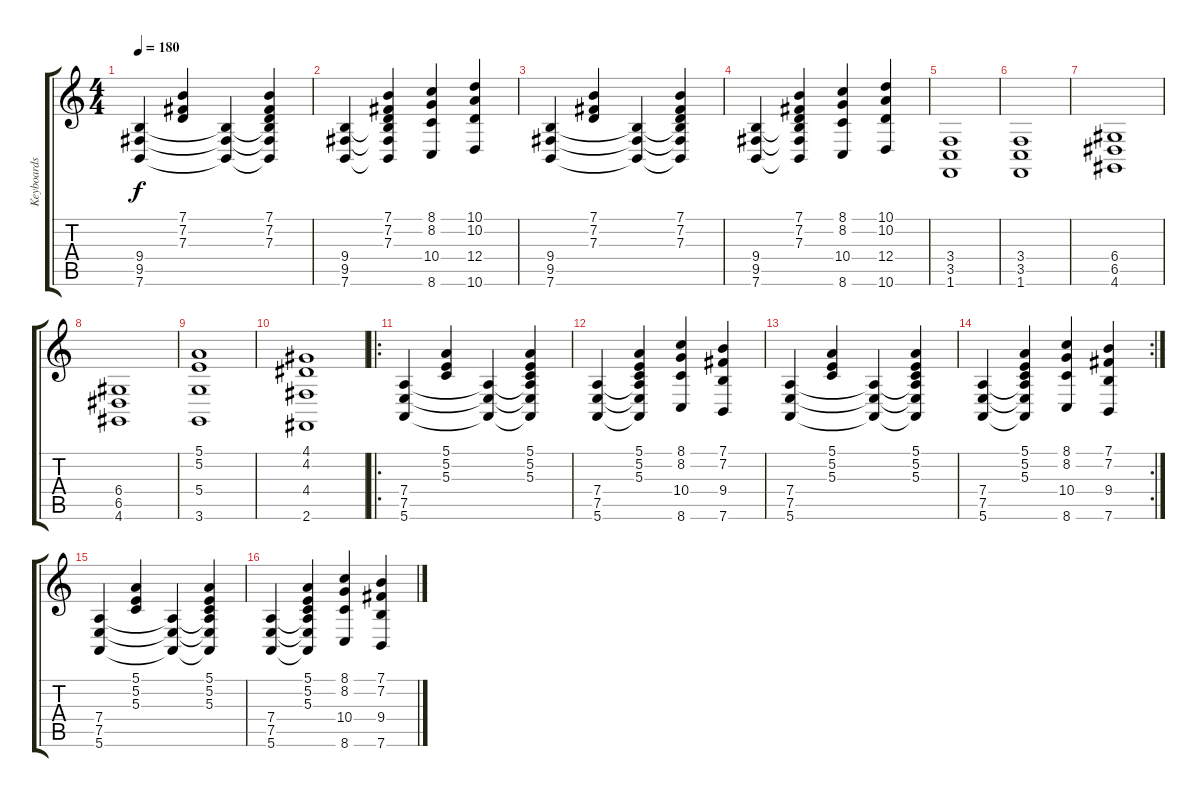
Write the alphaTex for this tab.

\track ("Keyboards" "Keyboards") {instrument drawbarorgan}
\staff {score tabs}
\tuning (E4 B3 G3 D3 A2 E2) {hide}
\ts (4 4)
\tempo 180
\clef g2
\ks c
(9.4 9.5 7.6).4{dy f} (7.1 7.2 7.3).4 (9.4{t} 9.5{t} 7.6{t}).4 (7.1 7.2 7.3 9.4{t} 9.5{t} 7.6{t}).4 |
(9.4 9.5 7.6).4 (7.1 7.2 7.3 9.4{t} 9.5{t} 7.6{t}).4 (8.1 8.2 10.4 8.6).4 (10.1 10.2 12.4 10.6).4 |
(9.4 9.5 7.6).4 (7.1 7.2 7.3).4 (9.4{t} 9.5{t} 7.6{t}).4 (7.1 7.2 7.3 9.4{t} 9.5{t} 7.6{t}).4 |
(9.4 9.5 7.6).4 (7.1 7.2 7.3 9.4{t} 9.5{t} 7.6{t}).4 (8.1 8.2 10.4 8.6).4 (10.1 10.2 12.4 10.6).4 |
(3.4 3.5 1.6).1 |
(3.4 3.5 1.6).1 |
(6.4 6.5 4.6).1 |
(6.4 6.5 4.6).1 |
(5.1 5.2 5.4 3.6).1 |
(4.1 4.2 4.4 2.6).1 |
\ro
(7.4 7.5 5.6).4 (5.1 5.2 5.3).4 (7.4{t} 7.5{t} 5.6{t}).4 (5.1 5.2 5.3 7.4{t} 7.5{t} 5.6{t}).4 |
(7.4 7.5 5.6).4 (5.1 5.2 5.3 7.4{t} 7.5{t} 5.6{t}).4 (8.1 8.2 10.4 8.6).4 (7.1 7.2 9.4 7.6).4 |
(7.4 7.5 5.6).4 (5.1 5.2 5.3).4 (7.4{t} 7.5{t} 5.6{t}).4 (5.1 5.2 5.3 7.4{t} 7.5{t} 5.6{t}).4 |
\rc 2
(7.4 7.5 5.6).4 (5.1 5.2 5.3 7.4{t} 7.5{t} 5.6{t}).4 (8.1 8.2 10.4 8.6).4 (7.1 7.2 9.4 7.6).4 |
(7.4 7.5 5.6).4 (5.1 5.2 5.3).4 (7.4{t} 7.5{t} 5.6{t}).4 (5.1 5.2 5.3 7.4{t} 7.5{t} 5.6{t}).4 |
(7.4 7.5 5.6).4 (5.1 5.2 5.3 7.4{t} 7.5{t} 5.6{t}).4 (8.1 8.2 10.4 8.6).4 (7.1 7.2 9.4 7.6).4
